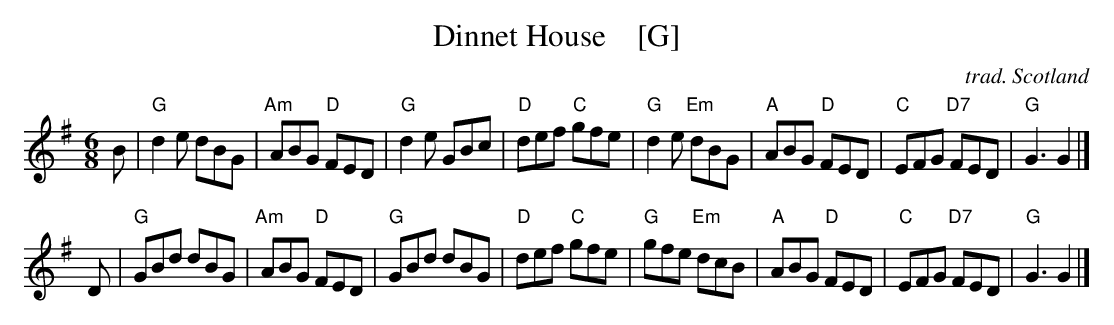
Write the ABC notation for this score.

X:1
T:Dinnet House    [G]
C:trad. Scotland
M:6/8
L:1/8
K:G
B |\
"G"d2e dBG | "Am"ABG "D"FED | "G"d2e GBc | "D"def "C"gfe |\
"G"d2e "Em"dBG | "A"ABG "D"FED | "C"EFG "D7"FED | "G"G3 G2 |]
D |\
"G"GBd dBG | "Am"ABG "D"FED | "G"GBd dBG | "D"def "C"gfe |\
"G"gfe "Em"dcB | "A"ABG "D"FED | "C"EFG "D7"FED | "G"G3 G2 |]
